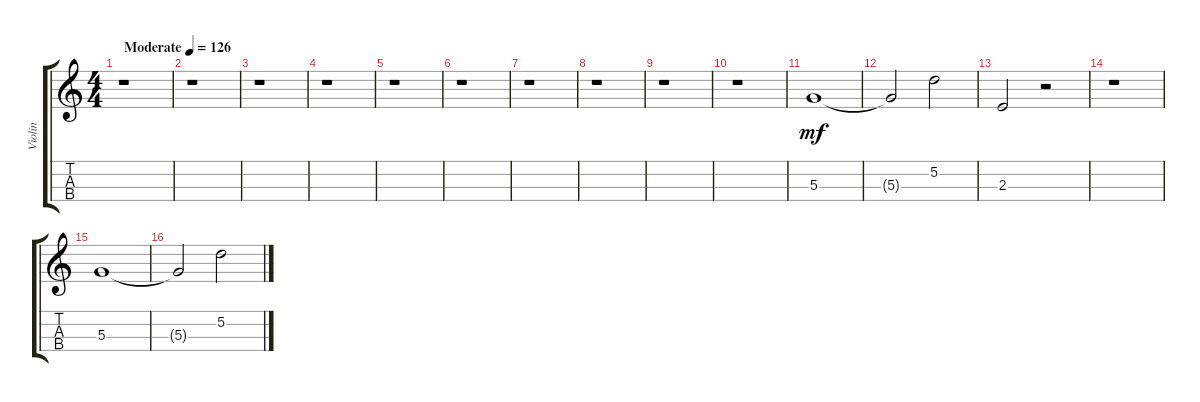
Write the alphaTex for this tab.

\track ("Violin" "Violin") {instrument violin}
\staff {score tabs}
\tuning (E5 A4 D4 G3) {hide}
\ts (4 4)
\tempo (126 "Moderate")
\clef g2
\ks c
r.1{dy mf instrument violin} |
r.1 |
r.1 |
r.1 |
r.1 |
r.1 |
r.1 |
r.1 |
r.1 |
r.1 |
5.3.1 |
5.3{t}.2 5.2.2 |
2.3.2 r.2 |
r.1 |
5.3.1 |
5.3{t}.2 5.2.2
